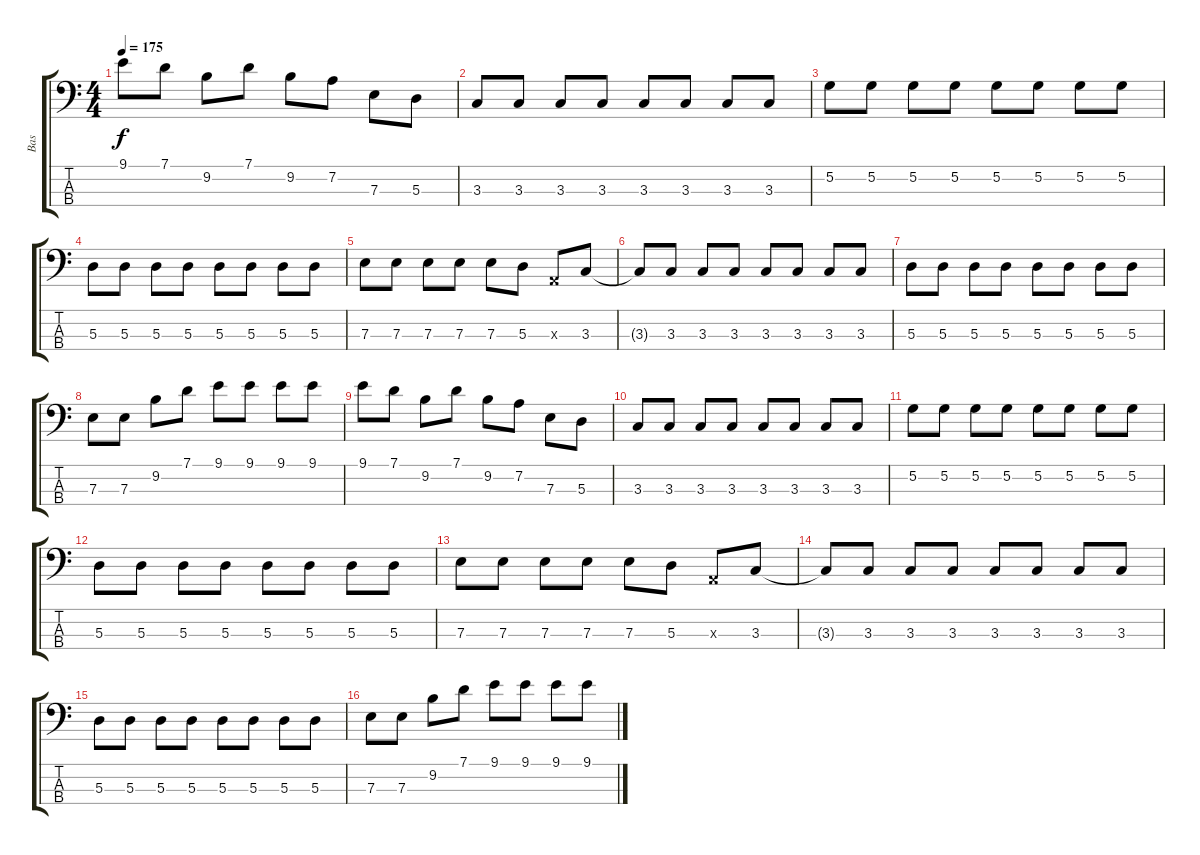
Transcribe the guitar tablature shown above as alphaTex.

\track ("Bas" "Bas") {instrument electricbassfinger}
\staff {score tabs}
\tuning (G2 D2 A1 E1) {hide}
\ts (4 4)
\tempo 175
\clef f4
\ks c
9.1.8{dy f} 7.1.8 9.2.8 7.1.8 9.2.8 7.2.8 7.3.8 5.3.8 |
3.3.8 3.3.8 3.3.8 3.3.8 3.3.8 3.3.8 3.3.8 3.3.8 |
5.2.8 5.2.8 5.2.8 5.2.8 5.2.8 5.2.8 5.2.8 5.2.8 |
5.3.8 5.3.8 5.3.8 5.3.8 5.3.8 5.3.8 5.3.8 5.3.8 |
7.3.8 7.3.8 7.3.8 7.3.8 7.3.8 5.3.8 0.3{x}.8 3.3.8 |
3.3{t}.8 3.3.8 3.3.8 3.3.8 3.3.8 3.3.8 3.3.8 3.3.8 |
5.3.8 5.3.8 5.3.8 5.3.8 5.3.8 5.3.8 5.3.8 5.3.8 |
7.3.8 7.3.8 9.2.8 7.1.8 9.1.8 9.1.8 9.1.8 9.1.8 |
9.1.8 7.1.8 9.2.8 7.1.8 9.2.8 7.2.8 7.3.8 5.3.8 |
3.3.8 3.3.8 3.3.8 3.3.8 3.3.8 3.3.8 3.3.8 3.3.8 |
5.2.8 5.2.8 5.2.8 5.2.8 5.2.8 5.2.8 5.2.8 5.2.8 |
5.3.8 5.3.8 5.3.8 5.3.8 5.3.8 5.3.8 5.3.8 5.3.8 |
7.3.8 7.3.8 7.3.8 7.3.8 7.3.8 5.3.8 0.3{x}.8 3.3.8 |
3.3{t}.8 3.3.8 3.3.8 3.3.8 3.3.8 3.3.8 3.3.8 3.3.8 |
5.3.8 5.3.8 5.3.8 5.3.8 5.3.8 5.3.8 5.3.8 5.3.8 |
7.3.8 7.3.8 9.2.8 7.1.8 9.1.8 9.1.8 9.1.8 9.1.8
